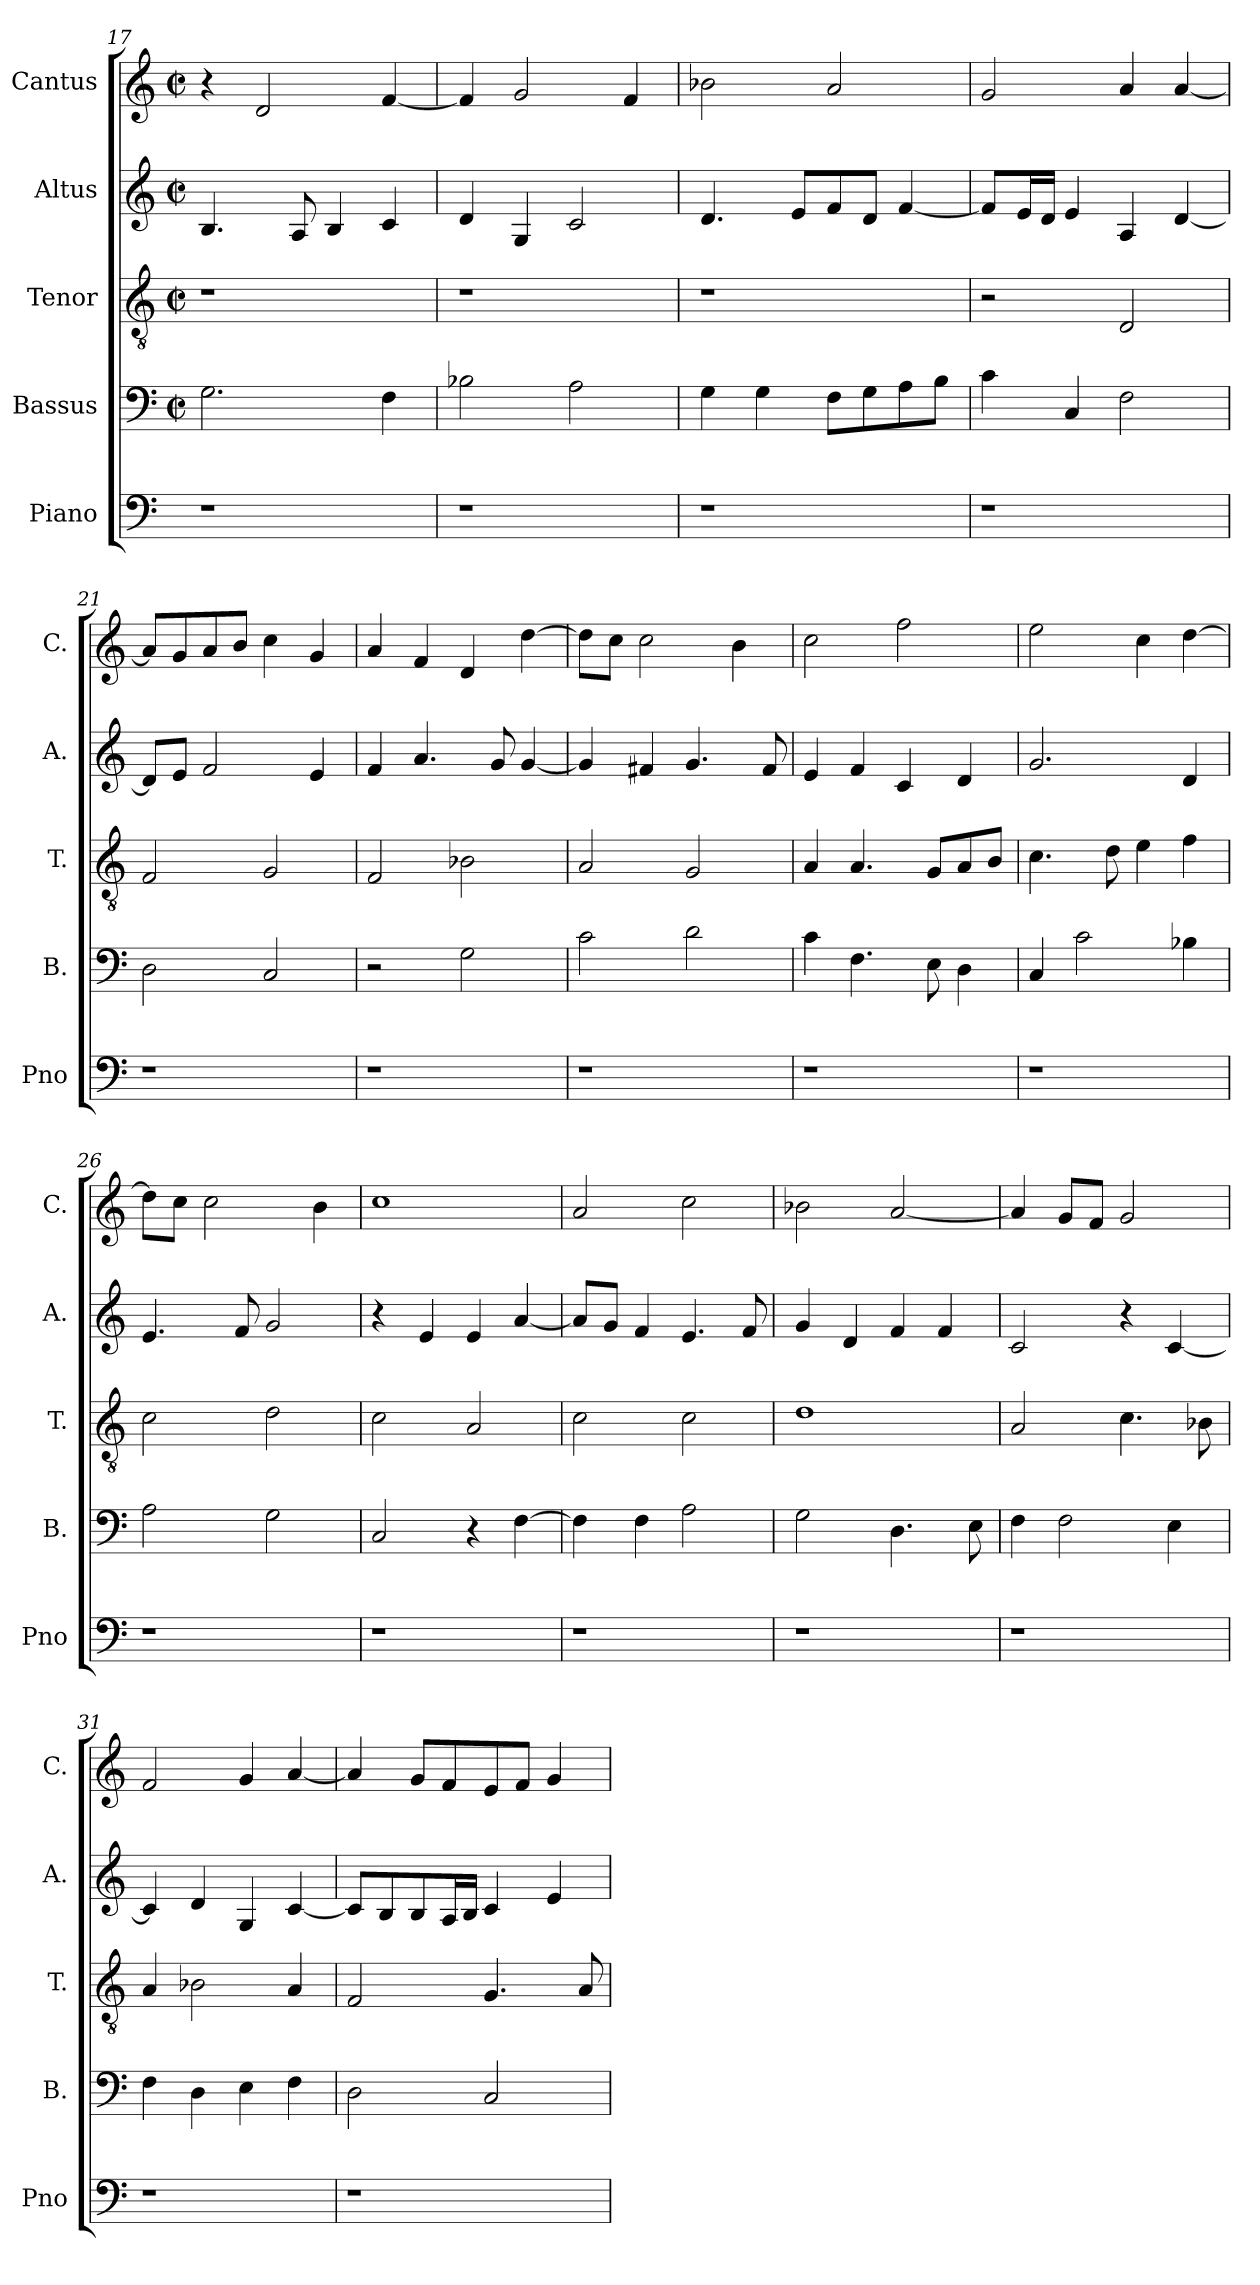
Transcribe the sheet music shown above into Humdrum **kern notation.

**kern	**kern	**kern	**kern	**kern
*part5	*part4	*part3	*part2	*part1
*staff5	*staff4	*staff3	*staff2	*staff1
*I"Piano	*I"Bassus	*I"Tenor	*I"Altus	*I"Cantus
*I'Pno	*I'B.	*I'T.	*I'A.	*I'C.
!!LO:LB:g=z
*clefF4	*clefF4	*clefGv2	*clefG2	*clefG2
*k[]	*k[]	*k[]	*k[]	*k[]
*	*M2/2	*M2/2	*M2/2	*M2/2
*	*met(c|)	*met(c|)	*met(c|)	*met(c|)
=17	=17	=17	=17	=17
1r	2.G\	1r	4.B/	4r
.	.	.	.	2d/
.	.	.	8A/	.
.	.	.	4B/	.
.	4F\	.	4c/	[4f/
=18	=18	=18	=18	=18
1r	2B-X\	1r	4d/	4f/]
.	.	.	4G/	2g/
.	2A\	.	2c/	.
.	.	.	.	4f/
=19	=19	=19	=19	=19
1r	4G\	1r	4.d/	2b-X\
.	4G\	.	.	.
.	.	.	8e/L	.
.	8F\L	.	8f/	2a/
.	8G\	.	8d/J	.
.	8A\	.	[4f/	.
.	8B\J	.	.	.
=20	=20	=20	=20	=20
1r	4c\	2r	8f/L]	2g/
.	.	.	16e/L	.
.	.	.	16d/JJ	.
.	4C/	.	4e/	.
.	2F\	2D/	4A/	4a/
.	.	.	[4d/	[4a/
=21	=21	=21	=21	=21
1r	2D\	2F/	8d/L]	8a/L]
.	.	.	8e/J	8g/
.	.	.	2f/	8a/
.	.	.	.	8b/J
.	2C/	2G/	.	4cc\
.	.	.	4e/	4g/
=22	=22	=22	=22	=22
1r	2r	2F/	4f/	4a/
.	.	.	4.a/	4f/
.	2G\	2B-X\	.	4d/
.	.	.	8g/	.
.	.	.	[4g/	[4dd\
=23	=23	=23	=23	=23
1r	2c\	2A/	4g/]	8dd\L]
.	.	.	.	8cc\J
.	.	.	4f#X/	2cc\
.	2d\	2G/	4.g/	.
.	.	.	.	4b\
.	.	.	8f#/	.
!!LO:PB:g=z
=24	=24	=24	=24	=24
1r	4c\	4A/	4e/	2cc\
.	4.F\	4.A/	4f/	.
.	.	.	4c/	2ff\
.	8E\	8G/L	.	.
.	4D\	8A/	4d/	.
.	.	8B/J	.	.
=25	=25	=25	=25	=25
1r	4C/	4.c\	2.g/	2ee\
.	2c\	.	.	.
.	.	8d\	.	.
.	.	4e\	.	4cc\
.	4B-X\	4f\	4d/	[4dd\
=26	=26	=26	=26	=26
1r	2A\	2c\	4.e/	8dd\L]
.	.	.	.	8cc\J
.	.	.	.	2cc\
.	.	.	8f/	.
.	2G\	2d\	2g/	.
.	.	.	.	4b\
=27	=27	=27	=27	=27
1r	2C/	2c\	4r	1cc
.	.	.	4e/	.
.	4r	2A/	4e/	.
.	[4F\	.	[4a/	.
=28	=28	=28	=28	=28
1r	4F\]	2c\	8a/L]	2a/
.	.	.	8g/J	.
.	4F\	.	4f/	.
.	2A\	2c\	4.e/	2cc\
.	.	.	8f/	.
=29	=29	=29	=29	=29
1r	2G\	1d	4g/	2b-X\
.	.	.	4d/	.
.	4.D\	.	4f/	[2a/
.	.	.	4f/	.
.	8E\	.	.	.
=30	=30	=30	=30	=30
1r	4F\	2A/	2c/	4a/]
.	2F\	.	.	8g/L
.	.	.	.	8f/J
.	.	4.c\	4r	2g/
.	4E\	.	[4c/	.
.	.	8B-X\	.	.
=31	=31	=31	=31	=31
1r	4F\	4A/	4c/]	2f/
.	4D\	2B-X\	4d/	.
.	4E\	.	4G/	4g/
.	4F\	4A/	[4c/	[4a/
!!LO:LB:g=z
=32	=32	=32	=32	=32
1r	2D\	2F/	8c/L]	4a/]
.	.	.	8B/	.
.	.	.	8B/	8g/L
.	.	.	16A/L	8f/
.	.	.	16B/JJ	.
.	2C/	4.G/	4c/	8e/
.	.	.	.	8f/J
.	.	.	4e/	[4g/
.	.	8A/	.	.
=	=	=	=	=
*-	*-	*-	*-	*-
